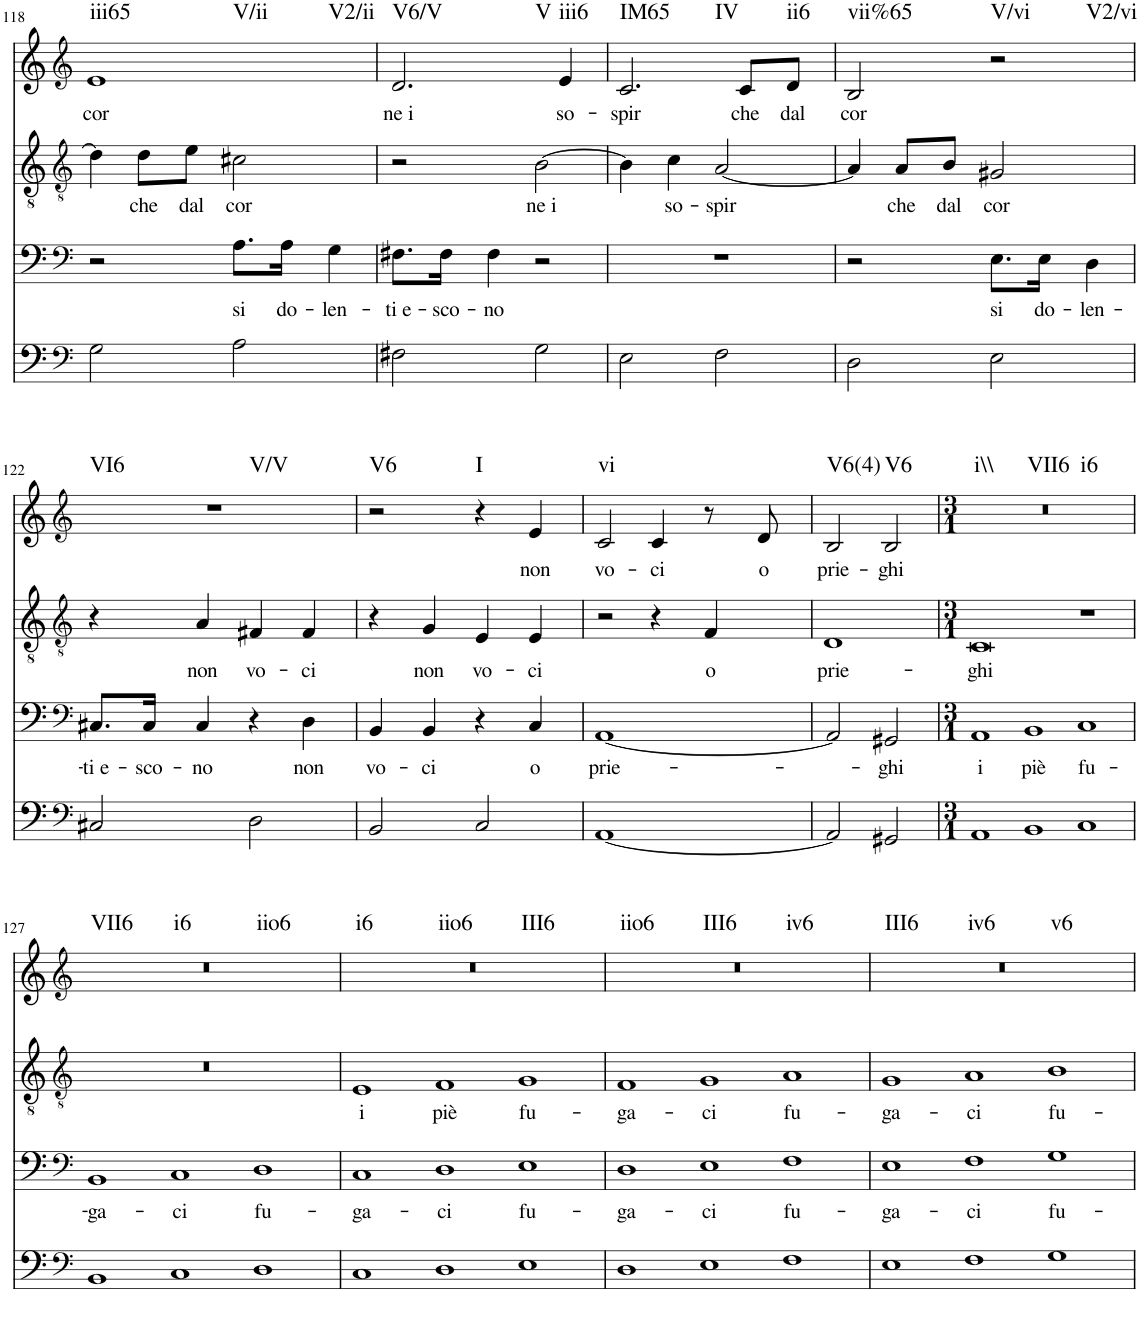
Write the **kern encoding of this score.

**kern	**kern	**text	**kern	**text	**kern	**text	**harte
*part4	*part3	*part3	*part2	*part2	*part1	*part1	*part1
*staff4	*staff3	*staff3	*staff2	*staff2	*staff1	*staff1	*
*I"unbenannt4	*I"unbenannt3	*	*I"unbenannt2	*	*I"unbenannt1	*	*
!!LO:PB:g=z
*clefF4	*clefF4	*	*clefGv2	*	*clefG2	*	*
*k[]	*k[]	*	*k[]	*	*k[]	*	*
*M4/4	*M4/4	*	*M4/4	*	*M4/4	*	*
=118	=118	=118	=118	=118	=118	=118	=118
!	!	!	!	!	!	!LO:LY:b	!LO:H:n=1:kt=iii65
!	!	!	!	!	!	!	!LO:H:n=2:kt=V/ii
!	!	!	!	!	!	!	!LO:H:n=3:kt=V2/ii
2G\	2r	.	4d\]	.	1e	cor	N N N
!	!	!	!	!LO:LY:b	!	!	!
.	.	.	8d\L	che	.	.	.
!	!	!	!	!LO:LY:b	!	!	!
.	.	.	8e\J	dal	.	.	.
!	!	!LO:LY:b	!	!LO:LY:b	!	!	!
2A\	8.A\L	si	2c#X\	cor	.	.	.
!	!	!LO:LY:b	!	!	!	!	!
.	16A\Jk	do-	.	.	.	.	.
!	!	!LO:LY:b	!	!	!	!	!
.	4G\	len-	.	.	.	.	.
=119	=119	=119	=119	=119	=119	=119	=119
!	!	!LO:LY:b	!	!	!	!LO:LY:b	!LO:H:n=1:kt=V6/V
!	!	!	!	!	!	!	!LO:H:n=2:kt=V
2F#X\	8.F#X\L	ti e-	2r	.	2.d/	ne i	N N
!	!	!LO:LY:b	!	!	!	!	!
.	16F#\Jk	sco-	.	.	.	.	.
!	!	!LO:LY:b	!	!	!	!	!
.	4F#\	no	.	.	.	.	.
!	!	!	!	!LO:LY:b	!	!	!
2G\	2r	.	[2B\	ne i	.	.	.
!	!	!	!	!	!	!LO:LY:b	!LO:H:kt=iii6
.	.	.	.	.	4e/	so-	N
=120	=120	=120	=120	=120	=120	=120	=120
!	!	!	!	!	!	!LO:LY:b	!LO:H:n=1:kt=IM65
!	!	!	!	!	!	!	!LO:H:n=2:kt=IV
2E\	1r	.	4B\]	.	2.c/	spir	N N
!	!	!	!	!LO:LY:b	!	!	!
.	.	.	4c\	so-	.	.	.
!	!	!	!	!LO:LY:b	!	!	!
2F\	.	.	[2A/	spir	.	.	.
!	!	!	!	!	!	!LO:LY:b	!
.	.	.	.	.	8c/L	che	.
!	!	!	!	!	!	!LO:LY:b	!LO:H:kt=ii6
.	.	.	.	.	8d/J	dal	N
=121	=121	=121	=121	=121	=121	=121	=121
!	!	!	!	!	!	!LO:LY:b	!LO:H:kt=vii%65
2D\	2r	.	4A/]	.	2B/	cor	N
!	!	!	!	!LO:LY:b	!	!	!
.	.	.	8A/L	che	.	.	.
!	!	!	!	!LO:LY:b	!	!	!
.	.	.	8B/J	dal	.	.	.
!	!	!LO:LY:b	!	!LO:LY:b	!	!	!LO:H:n=1:kt=V/vi
!	!	!	!	!	!	!	!LO:H:n=2:kt=V2/vi
2E\	8.E\L	si	2G#X/	cor	2r	.	N N
!	!	!LO:LY:b	!	!	!	!	!
.	16E\Jk	do-	.	.	.	.	.
!	!	!LO:LY:b	!	!	!	!	!
.	4D\	len-	.	.	.	.	.
!!LO:LB:g=z
=122	=122	=122	=122	=122	=122	=122	=122
*clefF4	*clefF4	*	*clefGv2	*	*clefG2	*	*
!	!	!LO:LY:b	!	!	!	!	!LO:H:n=1:kt=VI6
!	!	!	!	!	!	!	!LO:H:n=2:kt=V/V
2C#X/	8.C#X/L	ti e-	4r	.	1r	.	N N
!	!	!LO:LY:b	!	!	!	!	!
.	16C#/Jk	sco-	.	.	.	.	.
!	!	!LO:LY:b	!	!LO:LY:b	!	!	!
.	4C#/	no	4A/	non	.	.	.
!	!	!	!	!LO:LY:b	!	!	!
2D\	4r	.	4F#X/	vo-	.	.	.
!	!	!LO:LY:b	!	!LO:LY:b	!	!	!
.	4D\	non	4F#/	ci	.	.	.
=123	=123	=123	=123	=123	=123	=123	=123
!	!	!LO:LY:b	!	!	!	!	!LO:H:kt=V6
2BB/	4BB/	vo-	4r	.	2r	.	N
!	!	!LO:LY:b	!	!LO:LY:b	!	!	!
.	4BB/	ci	4G/	non	.	.	.
!	!	!	!	!LO:LY:b	!	!	!LO:H:kt=I
2C/	4r	.	4E/	vo-	4r	.	N
!	!	!LO:LY:b	!	!LO:LY:b	!	!LO:LY:b	!
.	4C/	o	4E/	ci	4e/	non	.
=124	=124	=124	=124	=124	=124	=124	=124
!	!	!LO:LY:b	!	!	!	!LO:LY:b	!LO:H:kt=vi
[1AA	[1AA	prie-	2r	.	2c/	vo-	N
!	!	!	!	!	!	!LO:LY:b	!
.	.	.	4r	.	4c/	ci	.
!	!	!	!	!LO:LY:b	!	!	!
.	.	.	4F/	o	8r	.	.
!	!	!	!	!	!	!LO:LY:b	!
.	.	.	.	.	8d/	o	.
=125	=125	=125	=125	=125	=125	=125	=125
!	!	!	!	!LO:LY:b	!	!LO:LY:b	!LO:H:kt=V6(4)
2AA/]	2AA/]	.	1D	prie-	2B/	prie-	N
!	!	!LO:LY:b	!	!	!	!LO:LY:b	!LO:H:kt=V6
2GG#X/	2GG#X/	ghi	.	.	2B/	ghi	N
=126	=126	=126	=126	=126	=126	=126	=126
*M3/1	*M3/1	*	*M3/1	*	*M3/1	*	*
!	!	!LO:LY:b	!	!LO:LY:b	!	!	!LO:H:n=1:kt=i\\
!	!	!	!	!	!	!	!LO:H:n=2:kt=VII6
!	!	!	!	!	!	!	!LO:H:n=3:kt=i6
1AA	1AA	i	0C	ghi	0.r	.	N N N
!	!	!LO:LY:b	!	!	!	!	!
1BB	1BB	piè	.	.	.	.	.
!	!	!LO:LY:b	!	!	!	!	!
1C	1C	fu-	1r	.	.	.	.
!!LO:LB:g=z
=127	=127	=127	=127	=127	=127	=127	=127
*clefF4	*clefF4	*	*clefGv2	*	*clefG2	*	*
!	!	!LO:LY:b	!	!	!	!	!LO:H:n=1:kt=VII6
!	!	!	!	!	!	!	!LO:H:n=2:kt=i6
!	!	!	!	!	!	!	!LO:H:n=3:kt=iio6
1BB	1BB	ga-	0.r	.	0.r	.	N N N
!	!	!LO:LY:b	!	!	!	!	!
1C	1C	ci	.	.	.	.	.
!	!	!LO:LY:b	!	!	!	!	!
1D	1D	fu-	.	.	.	.	.
=128	=128	=128	=128	=128	=128	=128	=128
!	!	!LO:LY:b	!	!LO:LY:b	!	!	!LO:H:n=1:kt=i6
!	!	!	!	!	!	!	!LO:H:n=2:kt=iio6
!	!	!	!	!	!	!	!LO:H:n=3:kt=III6
1C	1C	ga-	1E	i	0.r	.	N N N
!	!	!LO:LY:b	!	!LO:LY:b	!	!	!
1D	1D	ci	1F	piè	.	.	.
!	!	!LO:LY:b	!	!LO:LY:b	!	!	!
1E	1E	fu-	1G	fu-	.	.	.
=129	=129	=129	=129	=129	=129	=129	=129
!	!	!LO:LY:b	!	!LO:LY:b	!	!	!LO:H:n=1:kt=iio6
!	!	!	!	!	!	!	!LO:H:n=2:kt=III6
!	!	!	!	!	!	!	!LO:H:n=3:kt=iv6
1D	1D	ga-	1F	ga-	0.r	.	N N N
!	!	!LO:LY:b	!	!LO:LY:b	!	!	!
1E	1E	ci	1G	ci	.	.	.
!	!	!LO:LY:b	!	!LO:LY:b	!	!	!
1F	1F	fu-	1A	fu-	.	.	.
=130	=130	=130	=130	=130	=130	=130	=130
!	!	!LO:LY:b	!	!LO:LY:b	!	!	!LO:H:n=1:kt=III6
!	!	!	!	!	!	!	!LO:H:n=2:kt=iv6
!	!	!	!	!	!	!	!LO:H:n=3:kt=v6
1E	1E	ga-	1G	ga-	0.r	.	N N N
!	!	!LO:LY:b	!	!LO:LY:b	!	!	!
1F	1F	ci	1A	ci	.	.	.
!	!	!LO:LY:b	!	!LO:LY:b	!	!	!
1G	1G	fu-	1B	fu-	.	.	.
=	=	=	=	=	=	=	=
*-	*-	*-	*-	*-	*-	*-	*-
